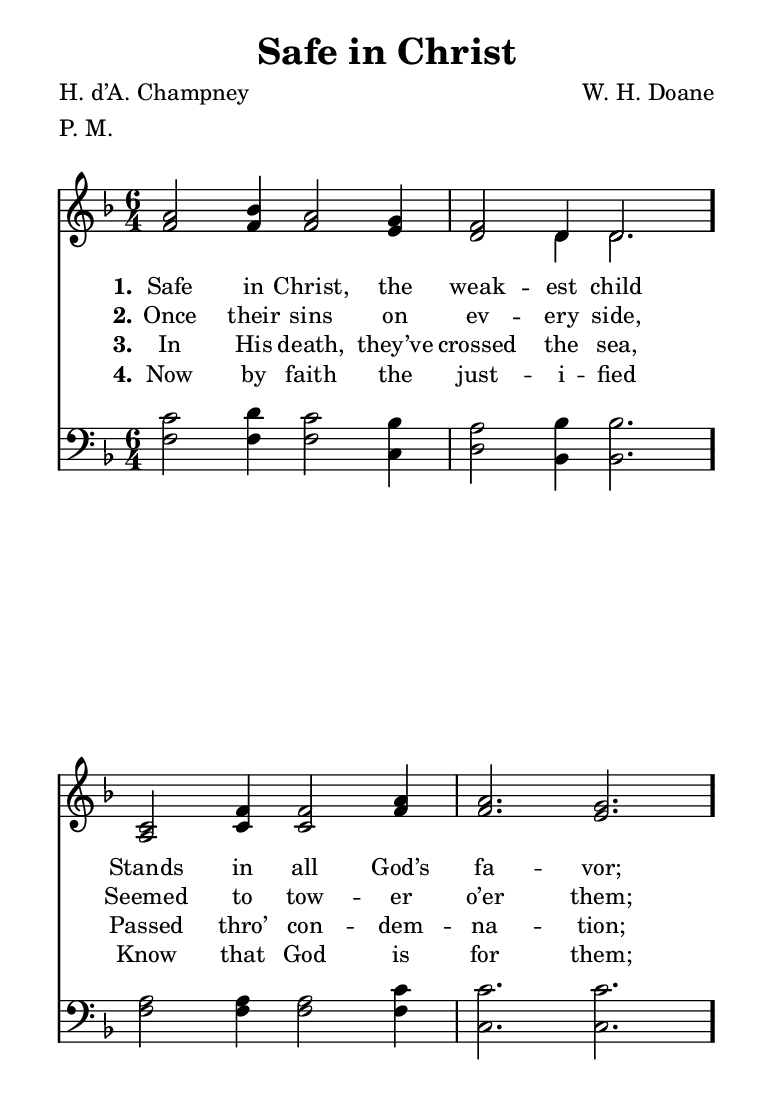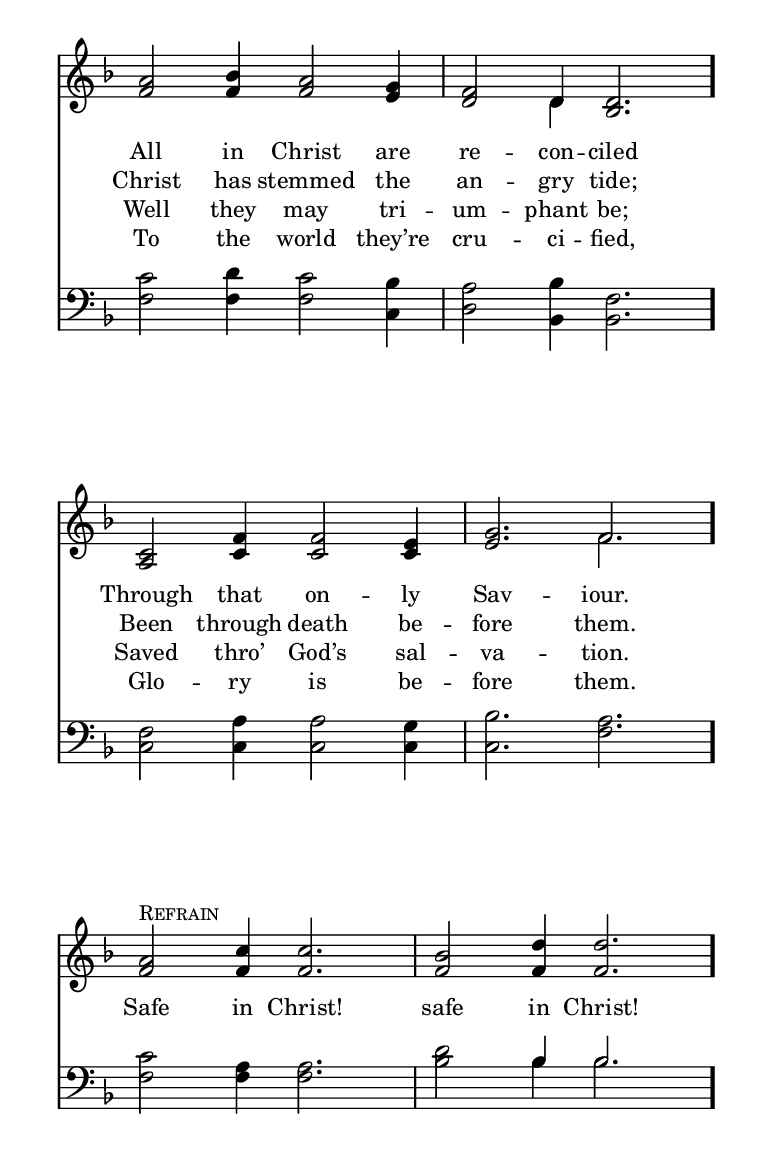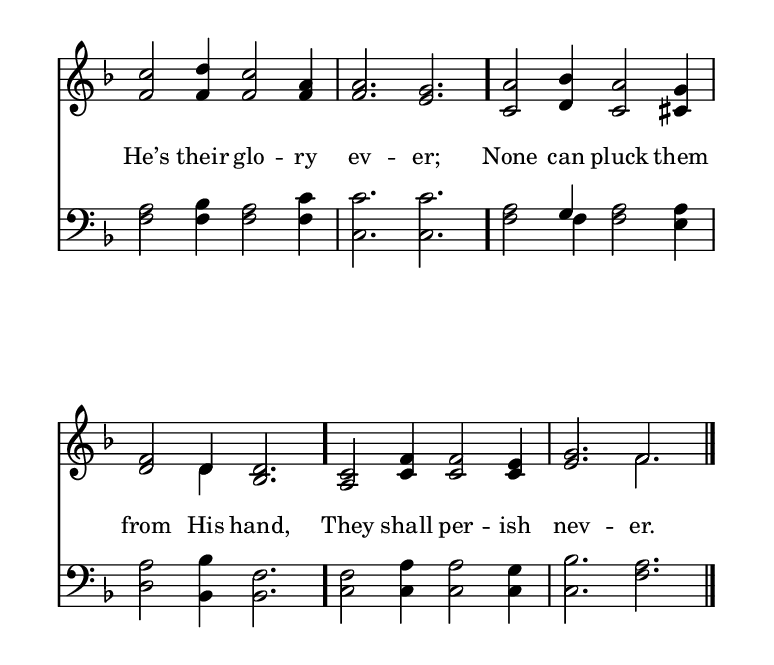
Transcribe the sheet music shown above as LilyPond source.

\include "common/global.ily"
\paper {
  \include "common/paper.ily"
}

\header{
  %children
  hymnnumber = "355"
  title = "Safe in Christ"
  tunename = "Near the Cross"
  meter = "P. M."
  poet = "H. d’A. Champney"
  composer = "W. H. Doane"
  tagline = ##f
}

global = {
  \include "common/overrides.ily"
  \override Staff.TimeSignature.style = #'numbered
  \time 6/4
  \override Score.MetronomeMark.transparent = ##t % hide all fermata changes too
  \tempo 4=130
  \key f \major
  \autoBeamOff
}

notesSoprano = {
\global
\relative c'' {

  a2 bes4 a2 g4 | f2 d4 d2. |
  c2 f4 f2 a4 | a2. g2. |
  a2 bes4 a2 g4 | f2 d4 d2. |
  c2 f4 f2 e4 | g2. f2. |

  << s^\markup { \small \caps "Refrain" }
  { a2 c4 c2. | bes2 d4 d2. } >>
  c2 d4 c2 a4 | a2. g2. |
  a2 bes4 a2 g4 | f2 d4 d2. |
  c2 f4 f2 e4 | g2. f2. |

  \bar "|."

}
}

notesAlto = {
\global
\relative e' {

  f2 f4 f2 e4 | d2 d4 d2. |
  a2 c4 c2 f4 | f2. e2. |
  f2 f4 f2 e4 | d2 d4 bes2. |
  a2 c4 c2 c4 | e2. f2. |

  f2 f4 f2. | f2 f4 f2. |
  f2 f4 f2 f4 | f2. e2. |
  c2 d4 c2 cis4 | d2 d4 bes2. |
  a2 c4 c2 c4 | e2. f2. |

}
}

notesTenor = {
\global
\relative a {

  c2 d4 c2 bes4 | a2 bes4 bes2. |
  a2 a4 a2 c4 | c2. c2. |
  c2 d4 c2 bes4 | a2 bes4 f2. |
  f2 a4 a2 g4 | bes2. a2. |

  c2 a4 a2. | d2 bes4 bes2. |
  a2 bes4 a2 c4 | c2. c2. |
  a2 g4 a2 a4 | a2 bes4 f2. |
  f2 a4 a2 g4 | bes2. a2. |

}
}

notesBass = {
\global
\relative f {

  f2 f4 f2 c4 | d2 bes4 bes2. |
  f'2 f4 f2 f4 | c2. c2. |
  f2 f4 f2 c4 | d2 bes4 bes2. |
  c2 c4 c2 c4 | c2. f2. |

  f2 f4 f2. | bes2 bes4 bes2. |
  f2 f4 f2 f4 | c2. c2. |
  f2 f4 f2 e4 | d2 bes4 bes2. |
  c2 c4 c2 c4 | c2. f2. |

}
}

Refrain = \lyricmode {

Safe in Christ! safe in Christ! \bar "."
He’s their glo -- ry ev -- er; \bar "."
None can pluck them from His hand, \bar "."
They shall per -- ish nev -- er. \bar "."

}

wordsA = \lyricmode {
\set stanza = "1."

Safe in Christ, the weak -- est child \bar "."
Stands in all God’s fa -- vor; \bar "."
All in Christ are re -- con -- ciled \bar "."
Through that on -- ly Sav -- iour. \bar "."

}

wordsB = \lyricmode {
\set stanza = "2."

Once their sins on ev -- ery side,
Seemed to tow -- er o’er them;
Christ has stemmed the an -- gry tide;
Been through death be -- fore them.

\Refrain

}

wordsC = \lyricmode {
\set stanza = "3."

In His death, they’ve crossed the sea,
Passed thro’ con -- dem -- na -- tion;
Well they may tri -- um -- phant be;
Saved thro’ God’s sal -- va -- tion.

}

wordsD = \lyricmode {
\set stanza = "4."

Now by faith the just -- i -- fied
Know that God is for them;
To the world they’re cru -- ci -- fied,
Glo -- ry is be -- fore them.

}

\score {
  \context ChoirStaff <<
    \context Staff = upper <<
      \set Staff.autoBeaming = ##f
      \set ChoirStaff.systemStartDelimiter = #'SystemStartBar
      \set ChoirStaff.printPartCombineTexts = ##f
      \partcombine #'(2 . 9) \notesSoprano \notesAlto
      \context NullVoice = sopranos { \voiceOne << \notesSoprano >> }
      \context NullVoice = altos { \voiceTwo << \notesAlto >> }
      \context Lyrics = one   \lyricsto sopranos \wordsA
      \context Lyrics = two   \lyricsto sopranos \wordsB
      \context Lyrics = three \lyricsto sopranos \wordsC
      \context Lyrics = four  \lyricsto sopranos \wordsD
    >>
    \context Staff = men <<
      \set Staff.autoBeaming = ##f
      \clef bass
      \set ChoirStaff.printPartCombineTexts = ##f
      \partcombine #'(2 . 9) \notesTenor \notesBass
      \context NullVoice = tenors { \voiceOne << \notesTenor >> }
      \context NullVoice = basses { \voiceTwo << \notesBass >> }
    >>
  >>
  \layout {
    \include "common/layout.ily"
  }
  \midi{
    \include "common/midi.ily"
  }
}

\version "2.19.49"  % necessary for upgrading to future LilyPond versions.

% vi:set et ts=2 sw=2 ai nocindent syntax=lilypond:
